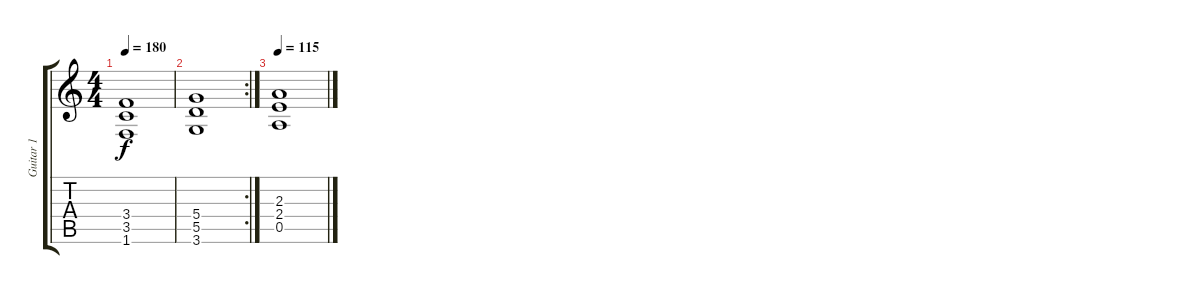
\track ("Guitar 1" "Guitar 1") {instrument distortionguitar}
\staff {score tabs}
\tuning (E4 B3 G3 D3 A2 E2) {hide}
\ts (4 4)
\tempo 180
\clef g2
\ks c
(3.4 3.5 1.6).1{dy f} |
\rc 2
(5.4 5.5 3.6).1 |
\tempo 115
(2.3 2.4 0.5).1
